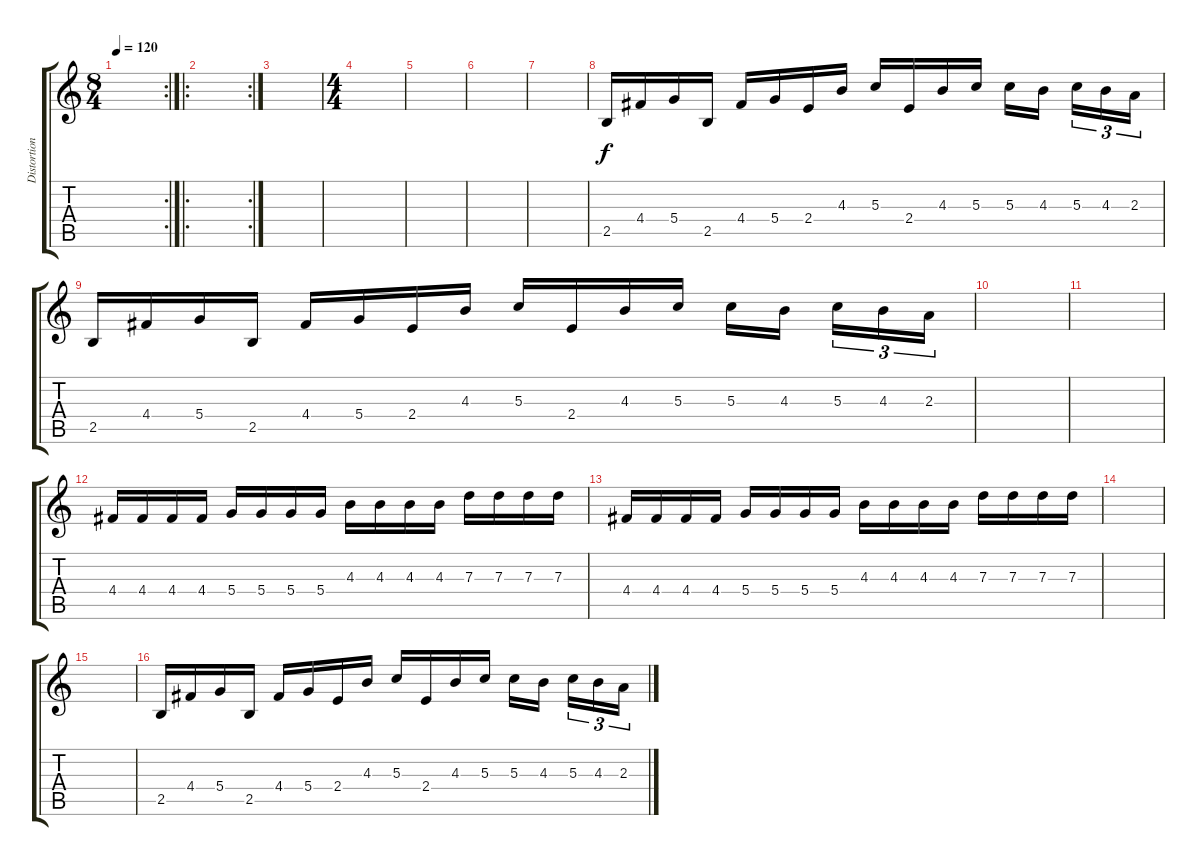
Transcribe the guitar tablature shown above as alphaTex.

\track ("Distortion" "Distortion") {instrument overdrivenguitar}
\staff {score tabs}
\tuning (E4 B3 G3 D3 A2 E2) {hide}
\rc 2
\ts (8 4)
\tempo 120
\clef g2
\ks c
|
\ro
\rc 2
|
|
\ts (4 4)
|
|
|
|
2.5.16 4.4.16 5.4.16 2.5.16 4.4.16 5.4.16 2.4.16 4.3.16 5.3.16 2.4.16 4.3.16 5.3.16 5.3.16 4.3.16 5.3.16{tu (3 2)} 4.3.16{tu (3 2)} 2.3.16{tu (3 2)} |
2.5.16 4.4.16 5.4.16 2.5.16 4.4.16 5.4.16 2.4.16 4.3.16 5.3.16 2.4.16 4.3.16 5.3.16 5.3.16 4.3.16 5.3.16{tu (3 2)} 4.3.16{tu (3 2)} 2.3.16{tu (3 2)} |
|
|
4.4.16 4.4.16 4.4.16 4.4.16 5.4.16 5.4.16 5.4.16 5.4.16 4.3.16 4.3.16 4.3.16 4.3.16 7.3.16 7.3.16 7.3.16 7.3.16 |
4.4.16 4.4.16 4.4.16 4.4.16 5.4.16 5.4.16 5.4.16 5.4.16 4.3.16 4.3.16 4.3.16 4.3.16 7.3.16 7.3.16 7.3.16 7.3.16 |
|
|
2.5.16 4.4.16 5.4.16 2.5.16 4.4.16 5.4.16 2.4.16 4.3.16 5.3.16 2.4.16 4.3.16 5.3.16 5.3.16 4.3.16 5.3.16{tu (3 2)} 4.3.16{tu (3 2)} 2.3.16{tu (3 2)}
